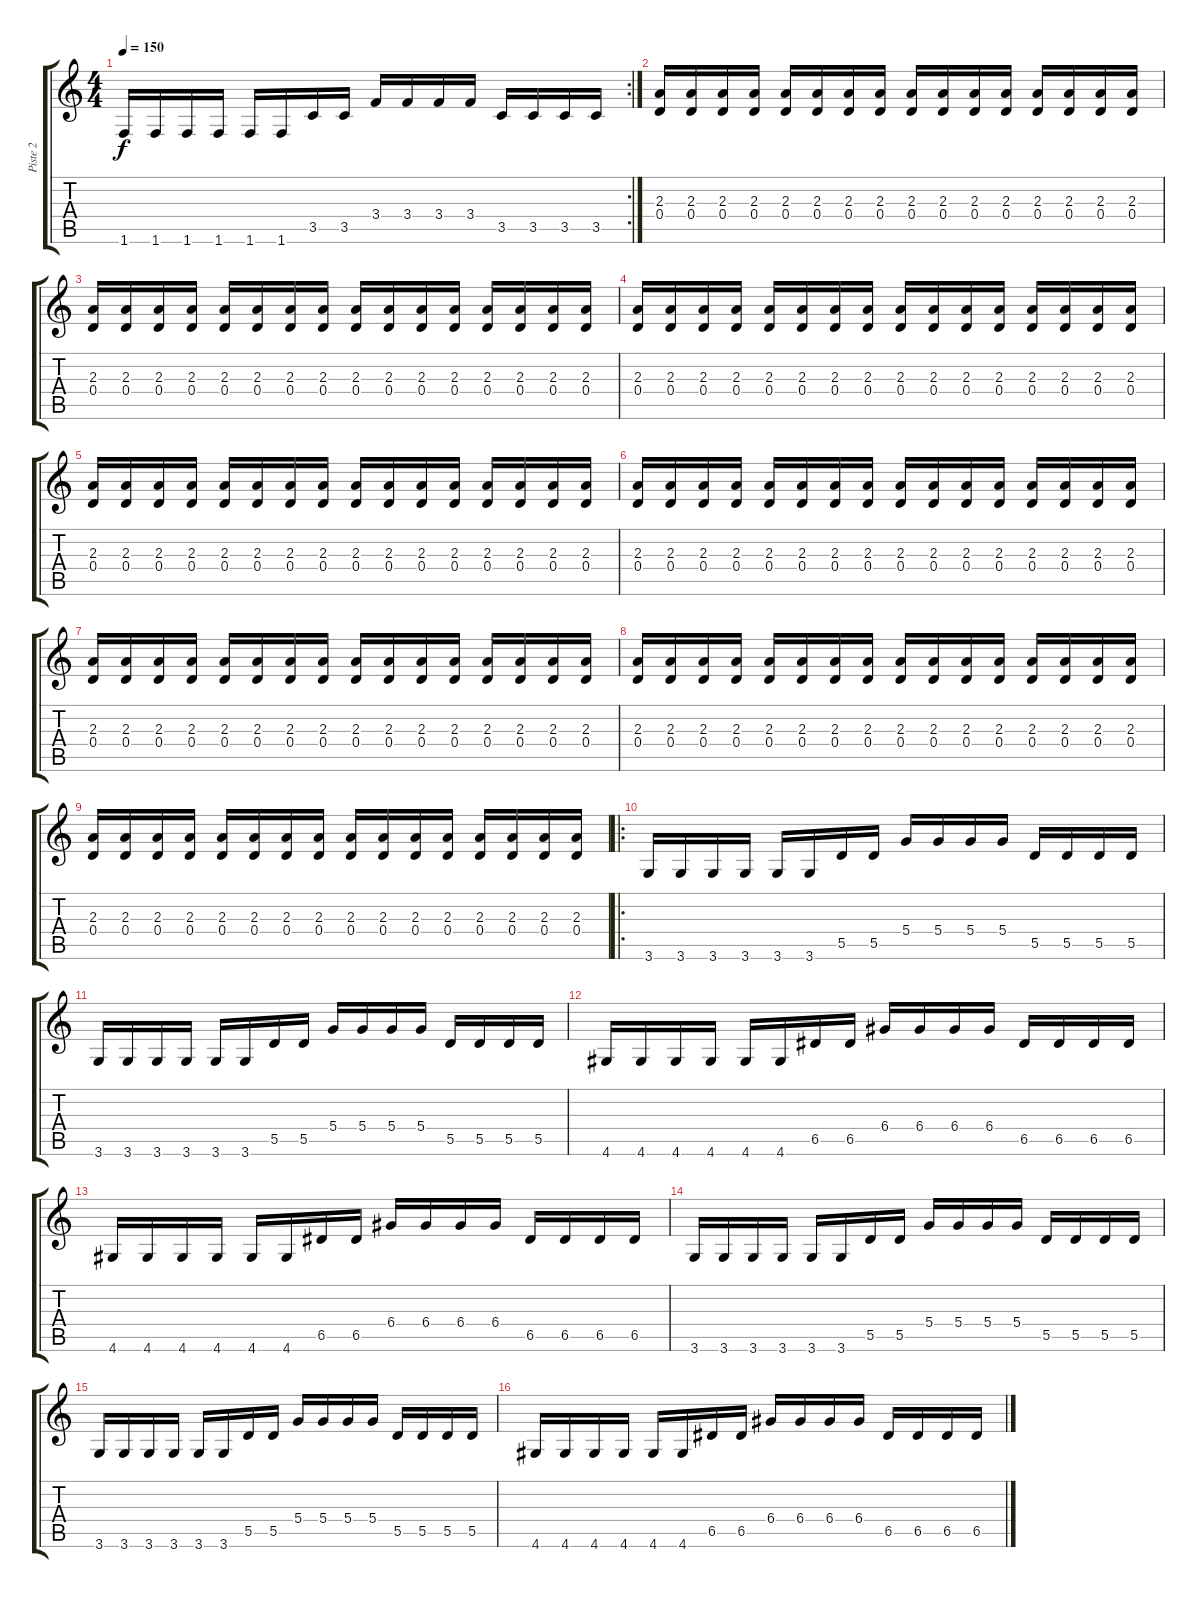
\track ("Piste 2" "Piste 2") {instrument overdrivenguitar}
\staff {score tabs}
\tuning (E4 B3 G3 D3 A2 E2) {hide}
\rc 2
\ts (4 4)
\tempo 150
\clef g2
\ks c
1.6.16{dy f} 1.6.16 1.6.16 1.6.16 1.6.16 1.6.16 3.5.16 3.5.16 3.4.16 3.4.16 3.4.16 3.4.16 3.5.16 3.5.16 3.5.16 3.5.16 |
(2.3 0.4).16 (2.3 0.4).16 (2.3 0.4).16 (2.3 0.4).16 (2.3 0.4).16 (2.3 0.4).16 (2.3 0.4).16 (2.3 0.4).16 (2.3 0.4).16 (2.3 0.4).16 (2.3 0.4).16 (2.3 0.4).16 (2.3 0.4).16 (2.3 0.4).16 (2.3 0.4).16 (2.3 0.4).16 |
(2.3 0.4).16 (2.3 0.4).16 (2.3 0.4).16 (2.3 0.4).16 (2.3 0.4).16 (2.3 0.4).16 (2.3 0.4).16 (2.3 0.4).16 (2.3 0.4).16 (2.3 0.4).16 (2.3 0.4).16 (2.3 0.4).16 (2.3 0.4).16 (2.3 0.4).16 (2.3 0.4).16 (2.3 0.4).16 |
(2.3 0.4).16 (2.3 0.4).16 (2.3 0.4).16 (2.3 0.4).16 (2.3 0.4).16 (2.3 0.4).16 (2.3 0.4).16 (2.3 0.4).16 (2.3 0.4).16 (2.3 0.4).16 (2.3 0.4).16 (2.3 0.4).16 (2.3 0.4).16 (2.3 0.4).16 (2.3 0.4).16 (2.3 0.4).16 |
(2.3 0.4).16 (2.3 0.4).16 (2.3 0.4).16 (2.3 0.4).16 (2.3 0.4).16 (2.3 0.4).16 (2.3 0.4).16 (2.3 0.4).16 (2.3 0.4).16 (2.3 0.4).16 (2.3 0.4).16 (2.3 0.4).16 (2.3 0.4).16 (2.3 0.4).16 (2.3 0.4).16 (2.3 0.4).16 |
(2.3 0.4).16 (2.3 0.4).16 (2.3 0.4).16 (2.3 0.4).16 (2.3 0.4).16 (2.3 0.4).16 (2.3 0.4).16 (2.3 0.4).16 (2.3 0.4).16 (2.3 0.4).16 (2.3 0.4).16 (2.3 0.4).16 (2.3 0.4).16 (2.3 0.4).16 (2.3 0.4).16 (2.3 0.4).16 |
(2.3 0.4).16 (2.3 0.4).16 (2.3 0.4).16 (2.3 0.4).16 (2.3 0.4).16 (2.3 0.4).16 (2.3 0.4).16 (2.3 0.4).16 (2.3 0.4).16 (2.3 0.4).16 (2.3 0.4).16 (2.3 0.4).16 (2.3 0.4).16 (2.3 0.4).16 (2.3 0.4).16 (2.3 0.4).16 |
(2.3 0.4).16 (2.3 0.4).16 (2.3 0.4).16 (2.3 0.4).16 (2.3 0.4).16 (2.3 0.4).16 (2.3 0.4).16 (2.3 0.4).16 (2.3 0.4).16 (2.3 0.4).16 (2.3 0.4).16 (2.3 0.4).16 (2.3 0.4).16 (2.3 0.4).16 (2.3 0.4).16 (2.3 0.4).16 |
(2.3 0.4).16 (2.3 0.4).16 (2.3 0.4).16 (2.3 0.4).16 (2.3 0.4).16 (2.3 0.4).16 (2.3 0.4).16 (2.3 0.4).16 (2.3 0.4).16 (2.3 0.4).16 (2.3 0.4).16 (2.3 0.4).16 (2.3 0.4).16 (2.3 0.4).16 (2.3 0.4).16 (2.3 0.4).16 |
\ro
3.6.16 3.6.16 3.6.16 3.6.16 3.6.16 3.6.16 5.5.16 5.5.16 5.4.16 5.4.16 5.4.16 5.4.16 5.5.16 5.5.16 5.5.16 5.5.16 |
3.6.16 3.6.16 3.6.16 3.6.16 3.6.16 3.6.16 5.5.16 5.5.16 5.4.16 5.4.16 5.4.16 5.4.16 5.5.16 5.5.16 5.5.16 5.5.16 |
4.6.16 4.6.16 4.6.16 4.6.16 4.6.16 4.6.16 6.5.16 6.5.16 6.4.16 6.4.16 6.4.16 6.4.16 6.5.16 6.5.16 6.5.16 6.5.16 |
4.6.16 4.6.16 4.6.16 4.6.16 4.6.16 4.6.16 6.5.16 6.5.16 6.4.16 6.4.16 6.4.16 6.4.16 6.5.16 6.5.16 6.5.16 6.5.16 |
3.6.16 3.6.16 3.6.16 3.6.16 3.6.16 3.6.16 5.5.16 5.5.16 5.4.16 5.4.16 5.4.16 5.4.16 5.5.16 5.5.16 5.5.16 5.5.16 |
3.6.16 3.6.16 3.6.16 3.6.16 3.6.16 3.6.16 5.5.16 5.5.16 5.4.16 5.4.16 5.4.16 5.4.16 5.5.16 5.5.16 5.5.16 5.5.16 |
4.6.16 4.6.16 4.6.16 4.6.16 4.6.16 4.6.16 6.5.16 6.5.16 6.4.16 6.4.16 6.4.16 6.4.16 6.5.16 6.5.16 6.5.16 6.5.16
